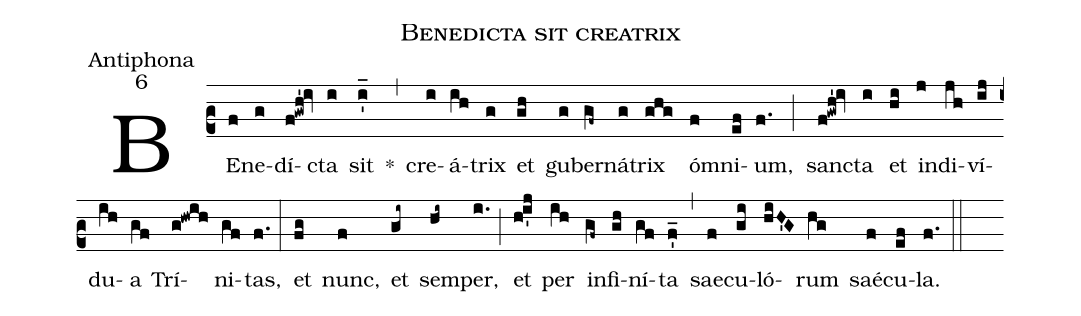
name:Benedicta sit creatrix;
office-part:Antiphona;
mode:6;
%%
(c2) BE(f)ne(g)dí(f!gwh'!iv)cta(i) sit(i'_) *(,) cre(i)á(ih)trix(g) et(gh) gu(g)ber(gf~)ná(g)trix(ghg) ó(f)mni(ef)um,(f.) (;) san(f!gwh'!iv)cta(i) et(hi) in(j)di(jh)ví(ij)du(ih)a(gf) Trí(g!hwih)ni(gf)tas,(f.) (:) et(fg) nunc,(f) et(gi~) sem(hi~)per,(i.) (;) et(h!i'j) per(ih) in(gf~)fi(gh)ní(gf)ta(f'_) (,) sae(f)cu(gi)ló(hiH'G)rum(hg) saé(f)cu(ef)la.(f.) (::)
